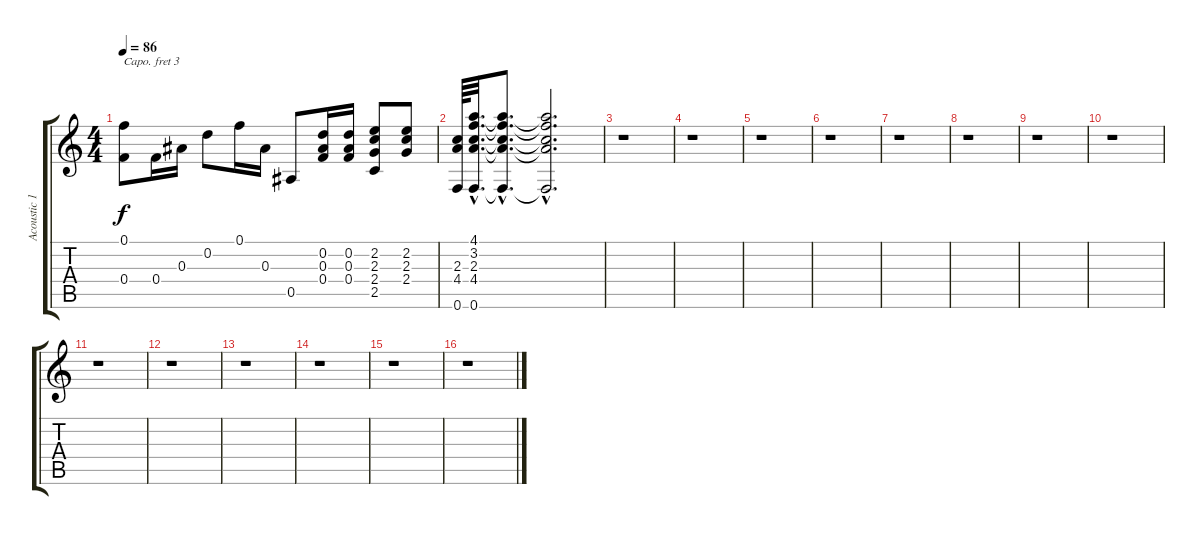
\track ("Acoustic 1" "Acoustic 1") {instrument acousticguitarsteel}
\staff {score tabs}
\capo 3
\tuning (D4 B3 G3 D3 G2 D2) {hide}
\ts (4 4)
\tempo 86
\clef g2
\ks c
(0.1 0.4).8{dy f} 0.4.16 0.3.16 0.2.8 0.1.16 0.3.16 0.5.8 (0.2 0.3 0.4).16 (0.2 0.3 0.4).16 (2.2 2.3 2.4 2.5).8 (2.2 2.3 2.4).8 |
(2.3 4.4 0.6).64 (4.1{hac} 3.2{hac} 2.3{hac} 4.4{hac} 0.6{hac}).32{d} (4.1{hac t} 3.2{hac t} 2.3{hac t} 4.4{hac t} 0.6{hac t}).8{d} (4.1{hac t} 3.2{hac t} 2.3{hac t} 4.4{hac t} 0.6{hac t}).2{d} |
r.1 |
r.1 |
r.1 |
r.1 |
r.1 |
r.1 |
r.1 |
r.1 |
r.1 |
r.1 |
r.1 |
r.1 |
r.1 |
r.1
